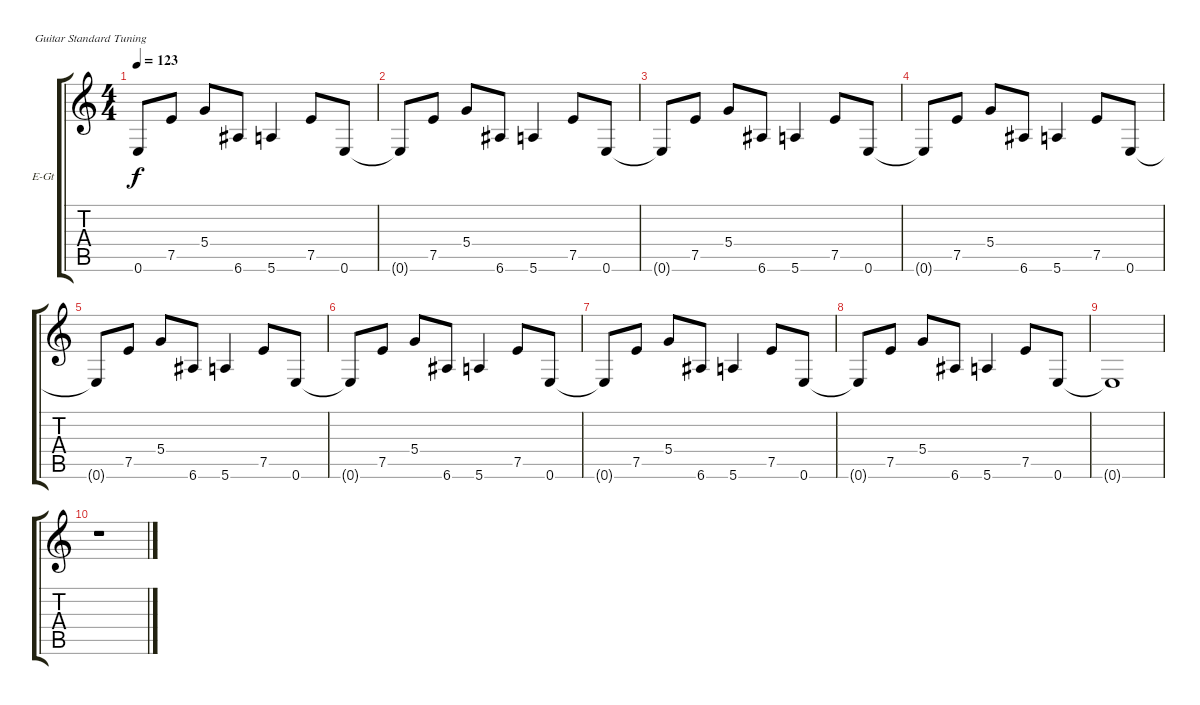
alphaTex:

\bracketExtendMode groupsimilarinstruments
\firstSystemTrackNameOrientation horizontal
\otherSystemsTrackNameOrientation horizontal
\track ("Electric Guitar" "E-Gt") {instrument distortionguitar}
\staff {score tabs}
\tuning (E4 B3 G3 D3 A2 E2)
\ts (4 4)
\tempo 123
\clef g2
\scale
0.333333
\ks c
0.6{t}.8{dy f} 7.5.8 5.4.8 6.6.8 5.6.4 7.5.8 0.6.8 |
\scale
0.333333 0.6{t}.8 7.5.8 5.4.8 6.6.8 5.6.4 7.5.8 0.6.8 |
\scale
0.333333 0.6{t}.8 7.5.8 5.4.8 6.6.8 5.6.4 7.5.8 0.6.8 |
\scale
0.333333 0.6{t}.8 7.5.8 5.4.8 6.6.8 5.6.4 7.5.8 0.6.8 |
\scale
0.333333 0.6{t}.8 7.5.8 5.4.8 6.6.8 5.6.4 7.5.8 0.6.8 |
\scale
0.333333 0.6{t}.8 7.5.8 5.4.8 6.6.8 5.6.4 7.5.8 0.6.8 |
\scale
0.333333 0.6{t}.8 7.5.8 5.4.8 6.6.8 5.6.4 7.5.8 0.6.8 |
\scale
0.333333 0.6{t}.8 7.5.8 5.4.8 6.6.8 5.6.4 7.5.8 0.6.8 |
0.6{t}.1 |
r.1
